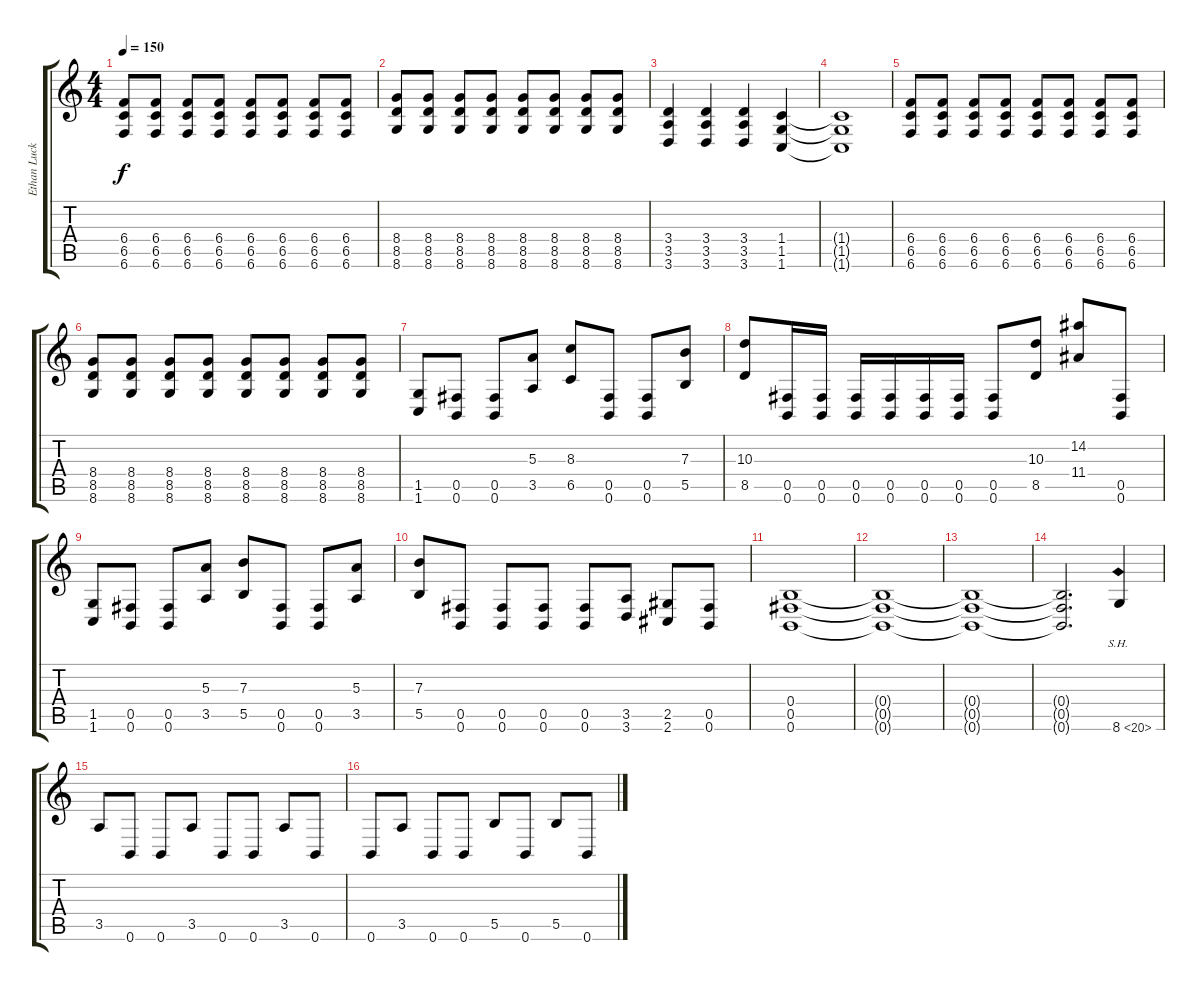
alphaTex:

\track ("Ethan Luck" "Ethan Luck") {instrument distortionguitar}
\staff {score tabs}
\tuning (Db4 Ab3 E3 B2 Gb2 B1) {hide}
\ts (4 4)
\tempo 150
\clef g2
\ks c
(6.4 6.5 6.6).8{dy f} (6.4 6.5 6.6).8 (6.4 6.5 6.6).8 (6.4 6.5 6.6).8 (6.4 6.5 6.6).8 (6.4 6.5 6.6).8 (6.4 6.5 6.6).8 (6.4 6.5 6.6).8 |
(8.4 8.5 8.6).8 (8.4 8.5 8.6).8 (8.4 8.5 8.6).8 (8.4 8.5 8.6).8 (8.4 8.5 8.6).8 (8.4 8.5 8.6).8 (8.4 8.5 8.6).8 (8.4 8.5 8.6).8 |
(3.4 3.5 3.6).4 (3.4 3.5 3.6).4 (3.4 3.5 3.6).4 (1.4 1.5 1.6).4 |
(1.4{t} 1.5{t} 1.6{t}).1 |
(6.4 6.5 6.6).8 (6.4 6.5 6.6).8 (6.4 6.5 6.6).8 (6.4 6.5 6.6).8 (6.4 6.5 6.6).8 (6.4 6.5 6.6).8 (6.4 6.5 6.6).8 (6.4 6.5 6.6).8 |
(8.4 8.5 8.6).8 (8.4 8.5 8.6).8 (8.4 8.5 8.6).8 (8.4 8.5 8.6).8 (8.4 8.5 8.6).8 (8.4 8.5 8.6).8 (8.4 8.5 8.6).8 (8.4 8.5 8.6).8 |
(1.5 1.6).8 (0.5 0.6).8 (0.5 0.6).8 (5.3 3.5).8 (8.3 6.5).8 (0.5 0.6).8 (0.5 0.6).8 (7.3 5.5).8 |
(10.3 8.5).8 (0.5 0.6).16 (0.5 0.6).16 (0.5 0.6).16 (0.5 0.6).16 (0.5 0.6).16 (0.5 0.6).16 (0.5 0.6).8 (10.3 8.5).8 (14.2 11.4).8 (0.5 0.6).8 |
(1.5 1.6).8 (0.5 0.6).8 (0.5 0.6).8 (5.3 3.5).8 (7.3 5.5).8 (0.5 0.6).8 (0.5 0.6).8 (5.3 3.5).8 |
(7.3 5.5).8 (0.5 0.6).8 (0.5 0.6).8 (0.5 0.6).8 (0.5 0.6).8 (3.5 3.6).8 (2.5 2.6).8 (0.5 0.6).8 |
(0.4 0.5 0.6).1{volume 9 balance 8} |
(0.4{t} 0.5{t} 0.6{t}).1 |
(0.4{t} 0.5{t} 0.6{t}).1 |
(0.4{t} 0.5{t} 0.6{t}).2{d} 8.6{sh 12}.4{volume 13} |
3.5.8{balance 16} 0.6.8 0.6.8 3.5.8 0.6.8 0.6.8 3.5.8 0.6.8 |
0.6.8 3.5.8 0.6.8 0.6.8 5.5.8 0.6.8 5.5.8 0.6.8
